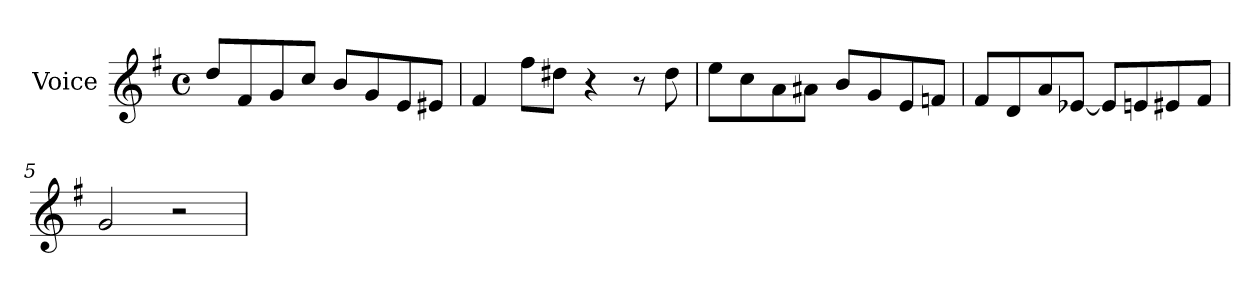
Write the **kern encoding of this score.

**kern
*part1
*staff1
*I"Voice
*I'Voice
*clefG2
*k[f#]
*M4/4
*met(c)
=1
8dd/L
8f#/
8g/
8cc/J
8b/L
8g/
8e/
8e#X/J
=2
4f#/
8ff#\L
8dd#X\J
4r
8r
8dd#\
=3
8ee\L
8cc\
8a\
8a#X\J
8b/L
8g/
8e/
8fn/J
=4
8f#/L
8d/
8a/
[<8e-X/J
8e-/L]
8en/
8e#X/
8f#/J
=5
2g/
2rcc
=
*-
